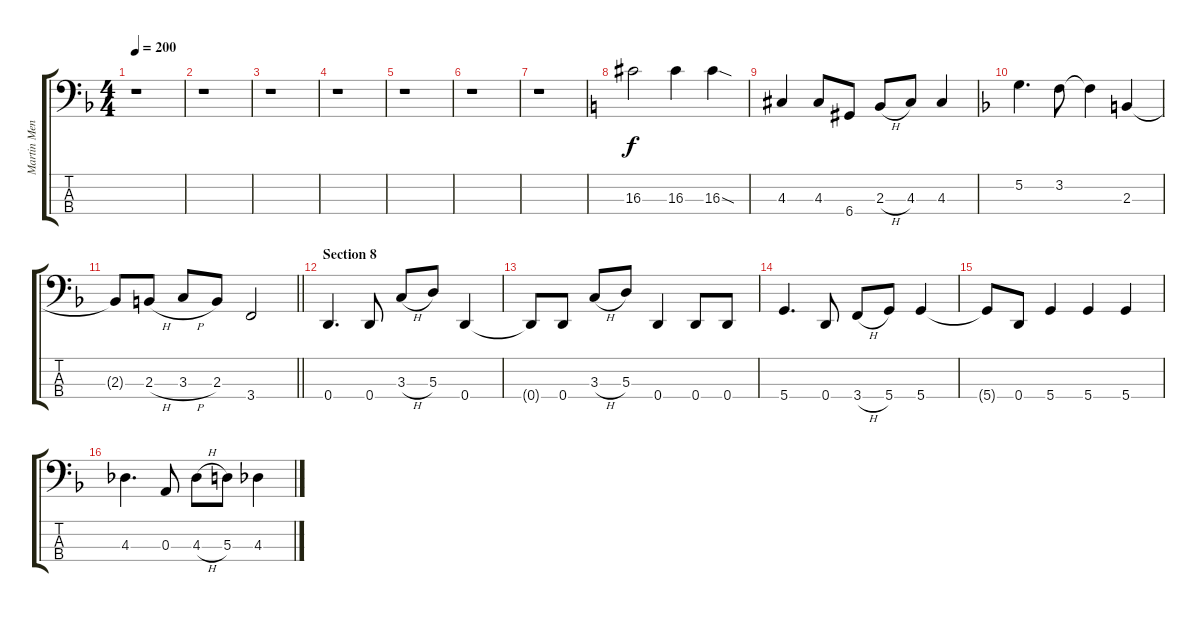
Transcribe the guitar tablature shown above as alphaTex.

\track ("Martin Mendez" "Martin Men") {instrument electricbassfinger}
\staff {score tabs}
\tuning (G2 D2 A1 D1) {hide}
\ts (4 4)
\tempo 200
\clef f4
\ks f
r.1{dy f} |
r.1 |
r.1 |
r.1 |
r.1 |
r.1 |
r.1 |
\ks c
16.3.2 16.3.4 16.3{sod}.4 |
4.3.4 4.3.8 6.4.8 2.3{h}.8 4.3.8 4.3.4 |
\ks f
5.2.4{d} 3.2.8 3.2{t}.4 2.3.4 |
\barLineRight lightlight
2.3{t}.8 2.3{h}.8 3.3{h}.8 2.3.8 3.4.2 |
\section ("" "Section 8")
0.4.4{d} 0.4.8 3.3{h}.8 5.3.8 0.4.4 |
0.4{t}.8 0.4.8 3.3{h}.8 5.3.8 0.4.4 0.4.8 0.4.8 |
5.4.4{d} 0.4.8 3.4{h}.8 5.4.8 5.4.4 |
5.4{t}.8 0.4.8 5.4.4 5.4.4 5.4.4 |
4.3.4{d} 0.3.8 4.3{h}.8 5.3.8 4.3.4
